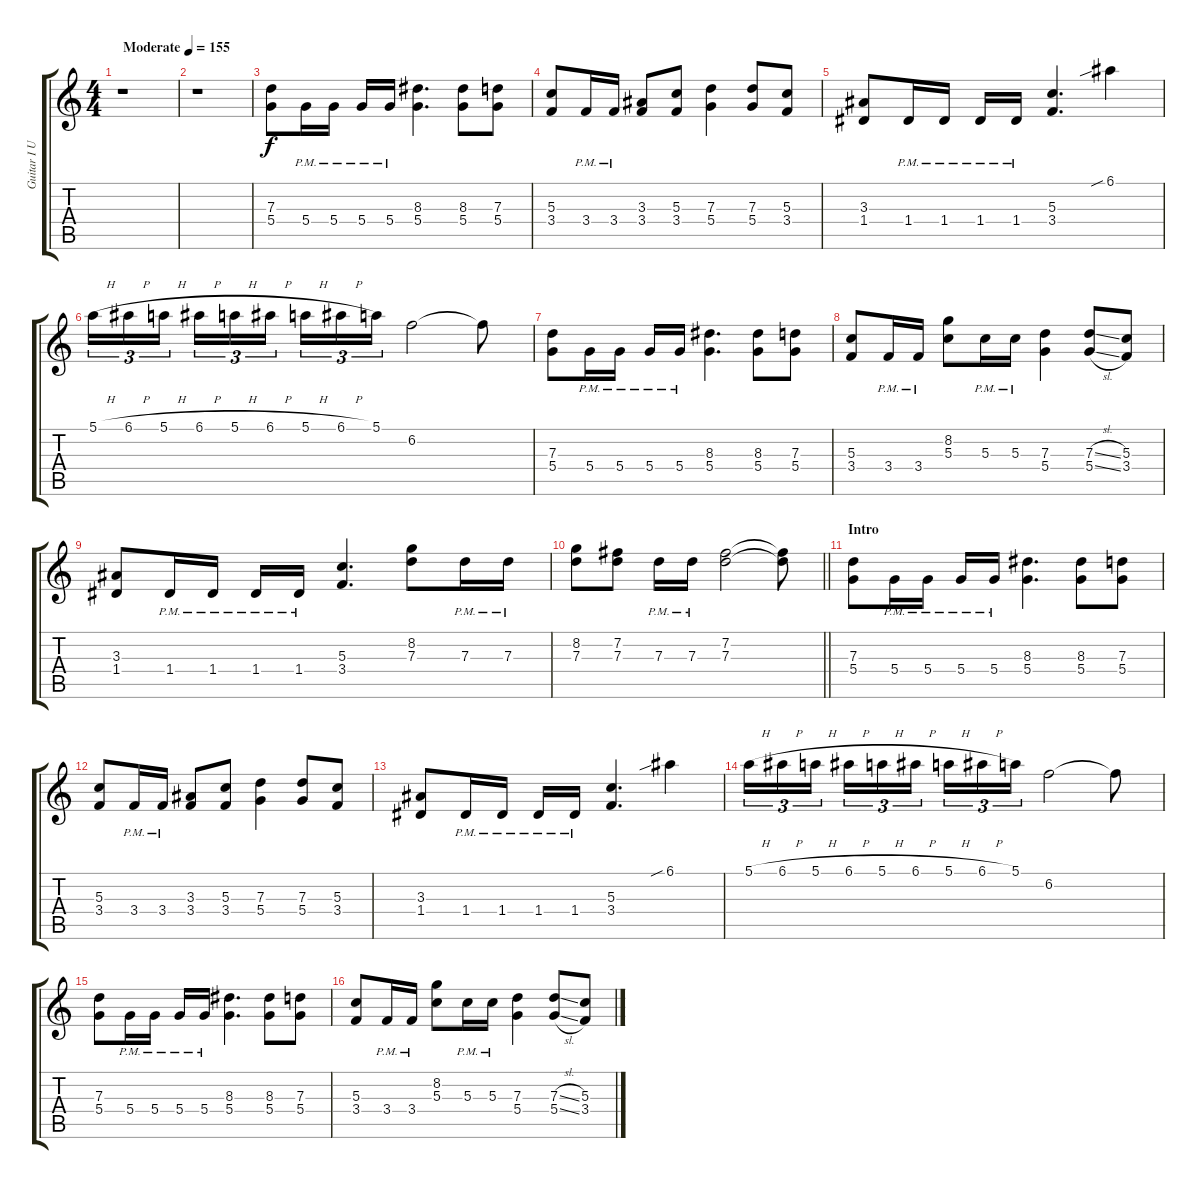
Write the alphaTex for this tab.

\track ("Guitar I Upper" "Guitar I U") {instrument overdrivenguitar}
\staff {score tabs}
\tuning (E4 B3 G3 D3 A2 E2) {hide}
\ts (4 4)
\tempo (155 "Moderate")
\clef g2
\ks c
r.1{dy f instrument overdrivenguitar} |
r.1 |
(7.3 5.4).8 5.4{pm}.16 5.4{pm}.16 5.4{pm}.16 5.4{pm}.16 (8.3 5.4).4{d} (8.3 5.4).8 (7.3 5.4).8 |
(5.3 3.4).8 3.4{pm}.16 3.4{pm}.16 (3.3 3.4).8 (5.3 3.4).8 (7.3 5.4).4 (7.3 5.4).8 (5.3 3.4).8 |
(3.3 1.4).8 1.4{pm}.16 1.4{pm}.16 1.4{pm}.16 1.4{pm}.16 (5.3 3.4).4{d} 6.1{sib}.4 |
5.1{h}.16{tu (3 2)} 6.1{h}.16{tu (3 2)} 5.1{h}.16{tu (3 2) beam splitsecondary} 6.1{h}.16{tu (3 2)} 5.1{h}.16{tu (3 2)} 6.1{h}.16{tu (3 2)} 5.1{h}.16{tu (3 2)} 6.1{h}.16{tu (3 2)} 5.1.16{tu (3 2)} 6.2.2 6.2{t}.8 |
(7.3 5.4).8 5.4{pm}.16 5.4{pm}.16 5.4{pm}.16 5.4{pm}.16 (8.3 5.4).4{d} (8.3 5.4).8 (7.3 5.4).8 |
(5.3 3.4).8 3.4{pm}.16 3.4{pm}.16 (8.2 5.3).8 5.3{pm}.16 5.3{pm}.16 (7.3 5.4).4 (7.3{sl} 5.4{sl}).8 (5.3 3.4).8 |
(3.3 1.4).8 1.4{pm}.16 1.4{pm}.16 1.4{pm}.16 1.4{pm}.16 (5.3 3.4).4{d} (8.2 7.3).8 7.3{pm}.16 7.3{pm}.16 |
\barLineRight lightlight
(8.2 7.3).8 (7.2 7.3).8 7.3{pm}.16 7.3{pm}.16 (7.2 7.3).2 (7.2{t} 7.3{t}).8 |
\section ("" "Intro")
(7.3 5.4).8 5.4{pm}.16 5.4{pm}.16 5.4{pm}.16 5.4{pm}.16 (8.3 5.4).4{d} (8.3 5.4).8 (7.3 5.4).8 |
(5.3 3.4).8 3.4{pm}.16 3.4{pm}.16 (3.3 3.4).8 (5.3 3.4).8 (7.3 5.4).4 (7.3 5.4).8 (5.3 3.4).8 |
(3.3 1.4).8 1.4{pm}.16 1.4{pm}.16 1.4{pm}.16 1.4{pm}.16 (5.3 3.4).4{d} 6.1{sib}.4 |
5.1{h}.16{tu (3 2)} 6.1{h}.16{tu (3 2)} 5.1{h}.16{tu (3 2) beam splitsecondary} 6.1{h}.16{tu (3 2)} 5.1{h}.16{tu (3 2)} 6.1{h}.16{tu (3 2)} 5.1{h}.16{tu (3 2)} 6.1{h}.16{tu (3 2)} 5.1.16{tu (3 2)} 6.2.2 6.2{t}.8 |
(7.3 5.4).8 5.4{pm}.16 5.4{pm}.16 5.4{pm}.16 5.4{pm}.16 (8.3 5.4).4{d} (8.3 5.4).8 (7.3 5.4).8 |
(5.3 3.4).8 3.4{pm}.16 3.4{pm}.16 (8.2 5.3).8 5.3{pm}.16 5.3{pm}.16 (7.3 5.4).4 (7.3{sl} 5.4{sl}).8 (5.3 3.4).8
